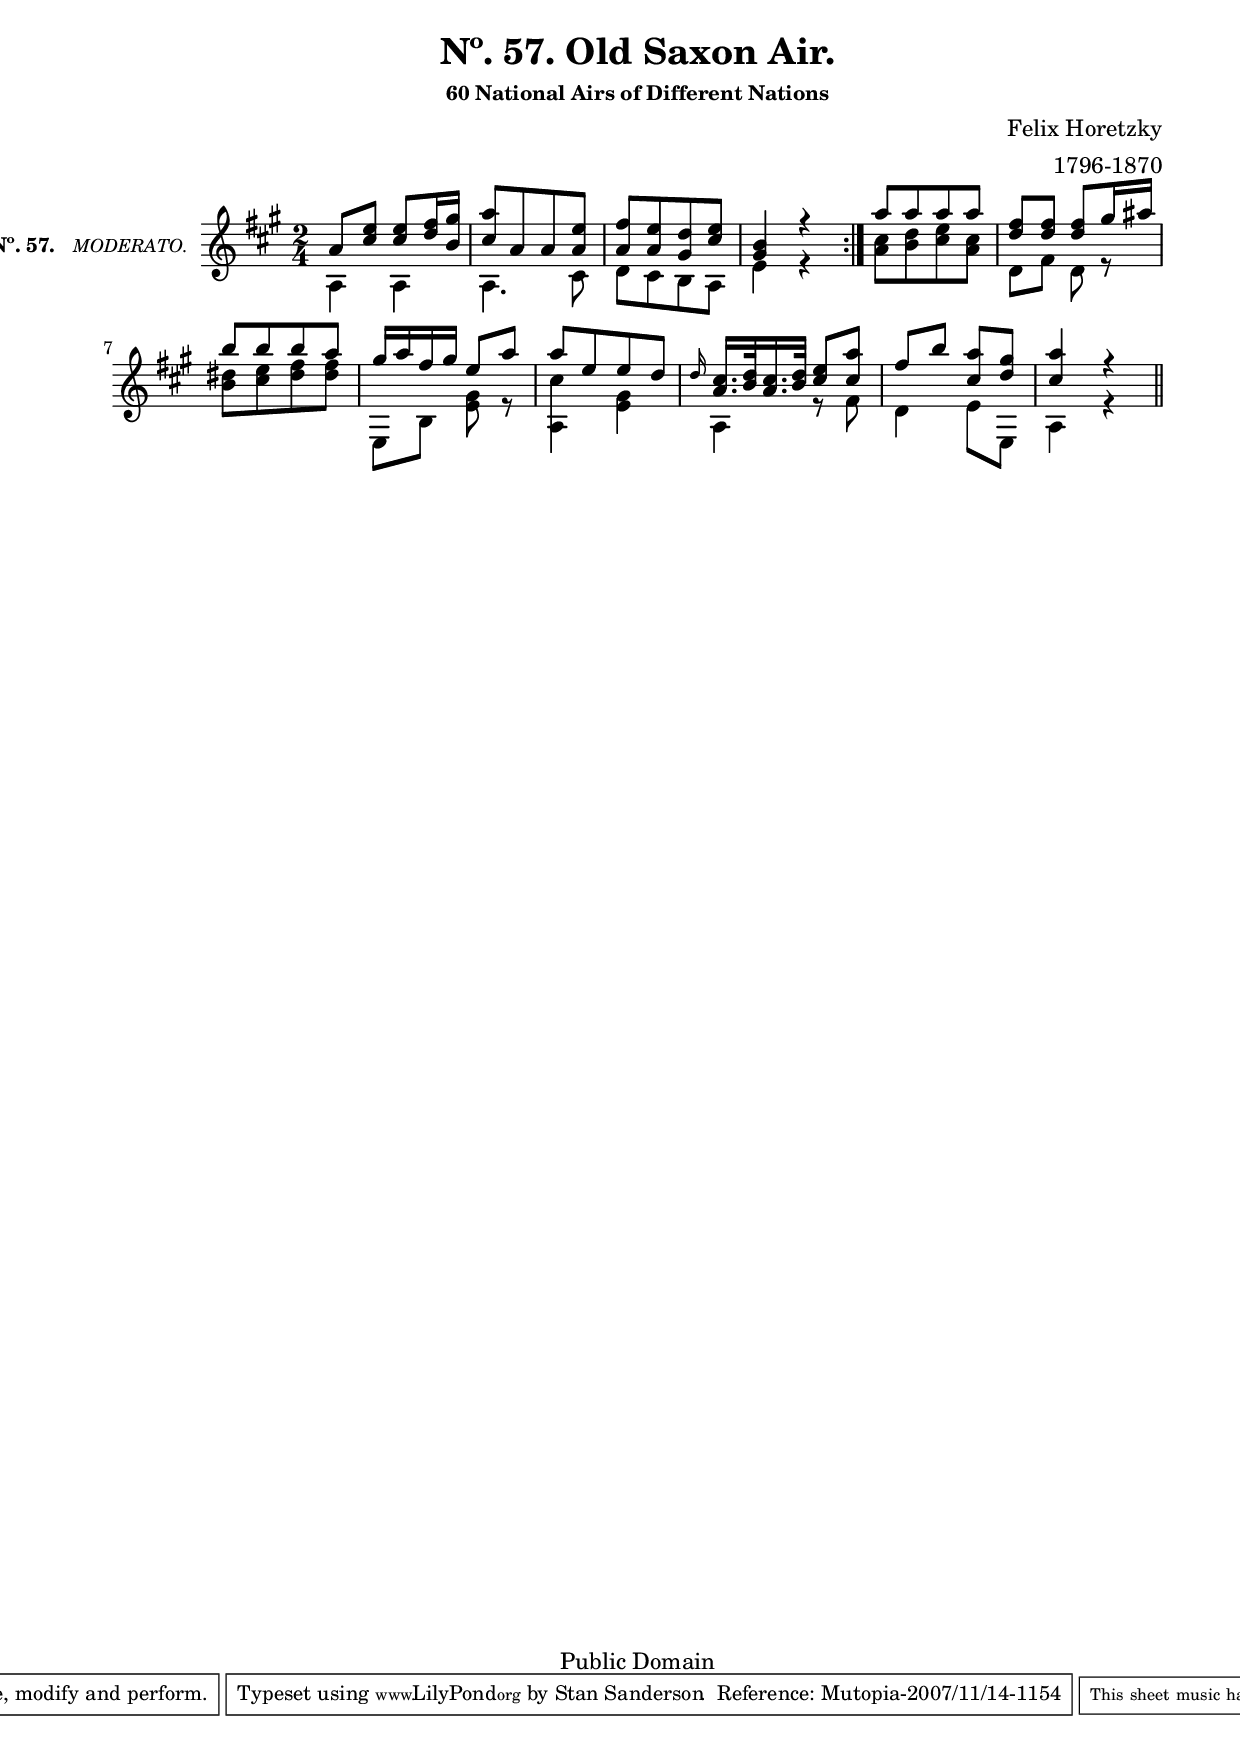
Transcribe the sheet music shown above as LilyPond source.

% Entered on Nov 12, 2007
\version "2.11.34"
%#(set-global-staff-size 17) 

\paper {
%	#(set-paper-size "a4")
%	#(set-paper-size "letter")
	left-margin = 0.75 \in
	line-width = 7.0 \in
	between-system-padding = #2.0
	between-system-space = #2.0
	ragged-last-bottom = ##t 
	ragged-bottom = ##f
}

\header {
	title = "Nº. 57. Old Saxon Air."
	subtitle = ""
	subsubtitle = "60 National Airs of Different Nations"
	composer = \markup{\column \right-align 
	{\line {Felix Horetzky} 1796-1870}}
	meter = ""
% MUTOPIA
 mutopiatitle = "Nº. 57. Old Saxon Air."
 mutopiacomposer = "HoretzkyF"
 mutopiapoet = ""
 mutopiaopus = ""
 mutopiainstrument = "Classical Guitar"
 date = "unk"
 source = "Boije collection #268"
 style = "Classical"
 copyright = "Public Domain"
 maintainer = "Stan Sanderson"
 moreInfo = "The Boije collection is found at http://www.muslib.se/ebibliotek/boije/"
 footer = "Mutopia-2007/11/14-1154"
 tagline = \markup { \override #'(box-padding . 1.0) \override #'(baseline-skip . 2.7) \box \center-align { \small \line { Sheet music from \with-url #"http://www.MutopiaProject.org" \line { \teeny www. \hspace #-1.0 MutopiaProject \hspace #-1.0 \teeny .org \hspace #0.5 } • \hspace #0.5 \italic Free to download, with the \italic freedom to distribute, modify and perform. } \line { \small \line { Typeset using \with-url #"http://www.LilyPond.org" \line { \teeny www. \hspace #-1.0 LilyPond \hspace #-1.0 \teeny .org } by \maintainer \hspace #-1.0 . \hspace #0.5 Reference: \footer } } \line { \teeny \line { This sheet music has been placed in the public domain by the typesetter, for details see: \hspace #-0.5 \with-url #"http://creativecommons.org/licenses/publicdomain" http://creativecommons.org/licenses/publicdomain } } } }
}

%%%%%%%%%%%%%%%%%%%%%%%%%%%%%%%%%%%%
%%
%% Source & comments
%%	
%%  	Felix Horetzky was born in Horyszów Ruski, Poland, January 1, 1796.
%%	Little is known about he came to the guitar. He traveled to Vienna
%%	to study under master guitarrist, Mauro Giuliani. He traveled
%%  	extensively in Europe as a concert performer and teacher. He wrote
%%  	between 100 and 150 pieces for the guitar. He died in Edinburgh
%%  	on October 6, 1870.
%%
%%	This piece is from #268, "60 National Airs of Different Nations",
%%	in the Boije collection and is in the public domain.
%%	
%%	<http://www.muslib.se/ebibliotek/boije/>
%%	Publisher: Chappell (London), no date given.
%%
%%	Carl Boije (1849-1923) was an amateur guitarist whose vast collection
%%	was donated to the State Library of Sweden after his death.
%%
%%	The dynamic markings for the most part follow the original score; obvious
%%	notation errors have been corrected.
%%
%%%%%%%%%%%%%%%%%%%%%%%%%%%%%%%%%%%%

\include "english.ly"

%%%% shortcuts

dol = \markup { \smaller\italic "dolce."}
cres = \markup{\smaller\italic"cresc:"}
cress = \markup{\tiny\smaller\italic"cresc:"}
espr = \markup{\smaller\italic"espres:"}
rit = \markup{\smaller\italic"ritard:"}
atem = \markup{\smaller\italic"a tempo:"}
smz = \markup{\smaller\italic"smorz:"} % smorzando
showTup = { \override TupletNumber #'transparent = ##f
		\override TupletBracket #'transparent = ##f }
hideTup = { \override TupletNumber #'transparent = ##t
		\override TupletBracket #'transparent = ##t }
seg = \markup {\smaller \smaller \musicglyph #"scripts.segno"}
cod = \markup {\smaller \vcenter "to" \hspace #0.7 \smaller \vcenter \musicglyph #"scripts.coda"}
toseg = \markup { \bold \vcenter "to" \hspace #0.7 \vcenter \smaller \musicglyph #"scripts.segno" }
fin = \markup {\smaller \smaller \bold \italic "Fine."}		
I = \once \override NoteColumn #'ignore-collision = ##t
sdu = \once \override Stem #'direction = #UP
sdd = \once \override Stem #'direction = #DOWN

%% End shortcuts


%%%%%%%%%%
%% Reminders
%
%    \once \override DynamicText #'extra-offset = #'(-3.75 . 5.5)
%    \once \override TextScript #'extra-offset = #'( 0.8 . -2.3 )
%    \once \override Stem #'length-fraction = #0.8
%    \once \override Beam #'positions = #'(-2.2 . -3.0)
%
%%%%%%%%%%

upper = \relative c''{
	\set Staff.instrumentName=\markup{ \center-align 
	{\smaller\bold "Nº. 57.  " \smaller\smaller\italic "MODERATO.  " 
	}}
	\repeat volta 2 {
		a8 <e' cs> <e cs>[ <fs d>16 <gs b,>] |
		<a cs,>8[ a, a <e' a,>] |
		<fs a,>[ <e a,> <d gs,> <e cs>] |
		<b gs>4 r |
	}
	a'8[ a a a] |
	<fs d> <fs d> <fs d> gs16 as |
	b8[ b b a] |
	gs16 a fs gs e8 a |
	a[ e e d] |
	\grace d16 <cs a>16. <b d>32 <cs a>16. <d b>32 <e cs>8 <a cs,> |
	fs b <a cs,> <gs d> |
	<a cs,>4 r
}

lower = \relative c' { 
	\override Staff.NoteCollision 
	#'merge-differently-headed = ##t
	\set fingeringOrientations = #'(left)	
	\repeat volta 2 {
		a4 a |
		a4. cs8 |
		d8[ cs b a] |
		e'4 r
	}
	<cs' a>8[ <d b> <e cs> <cs a>] |
	d, fs d r |
	<ds' b>8[ <e cs> <fs ds> <fs ds>] |
	e,,8 b' <gs' e> r |
	<cs a,>4 <gs e> |
	a, r8 fs' |
	d4 e8 e, |
	a4 r
}

staffClassicalGuitar = \new Staff  {
		\time 2/4
		\key a \major
		\set Staff.connectArpeggios = ##t
		\set Staff.midiInstrument="acoustic guitar (nylon)"
		<<
			\new Voice = A { \voiceOne  \upper }
			\new Voice = C { \voiceFour  \lower }
		>>
		\bar "||"   %%  "|."
}

\score { 
		<<
			\staffClassicalGuitar
		>>
		}
		
\layout  {\context {
   \Staff
   \consists Span_arpeggio_engraver
 } }

\score {
	\unfoldRepeats
	\staffClassicalGuitar
	\midi {
		\context {
			\Score
			tempoWholesPerMinute = #(ly:make-moment 72 4)
		}
		\context {
			\Voice
			\remove "Dynamic_performer"
	    }
    }
}
